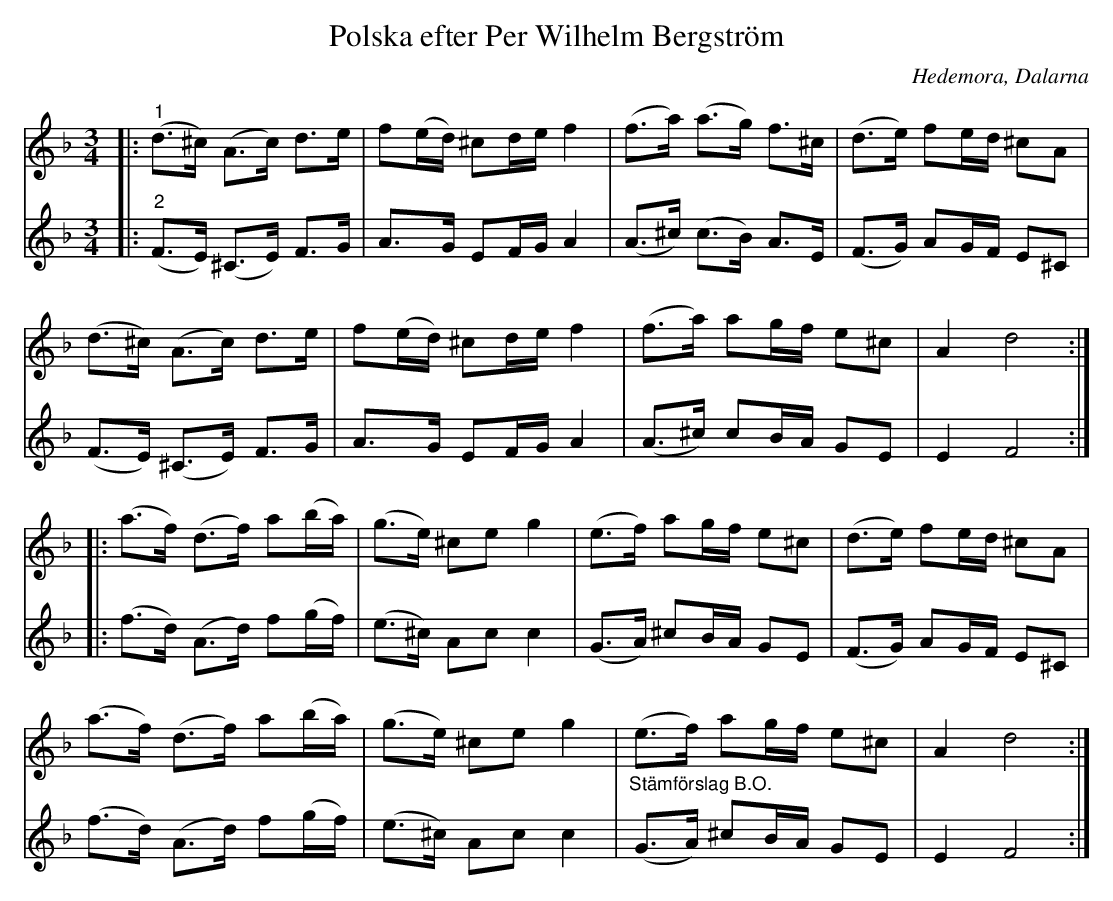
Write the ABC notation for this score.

X:1
T:Polska efter Per Wilhelm Bergström
O:Hedemora, Dalarna
L:1/8
M:3/4
K:Dm
V:1
|:"^1" (d>^c) (A>c) d>e | f(e/d/) ^cd/e/ f2 | (f>a) (a>g) f>^c | (d>e) fe/d/ ^cA |
(d>^c) (A>c) d>e | f(e/d/) ^cd/e/ f2 | (f>a) ag/f/ e^c | A2 d4 ::
(a>f) (d>f) a(b/a/) | (g>e) ^ce g2 | (e>f) ag/f/ e^c | (d>e) fe/d/ ^cA |
(a>f) (d>f) a(b/a/) | (g>e) ^ce g2 | (e>f) ag/f/ e^c | A2 d4 :|
V:2
|:"^2" (F>E) (^C>E) F>G | A>G EF/G/ A2 | (A>^c) (c>B) A>E | (F>G) AG/F/ E^C |
(F>E) (^C>E) F>G | A>G EF/G/ A2 | (A>^c) cB/A/ GE | E2 F4 ::
(f>d) (A>d) f(g/f/) | (e>^c) Ac c2 | (G>A) ^cB/A/ GE |  (F>G) AG/F/ E^C |
(f>d) (A>d) f(g/f/) | (e>^c) Ac c2 | "^Stämförslag B.O." (G>A) ^cB/A/ GE | E2 F4 :|
